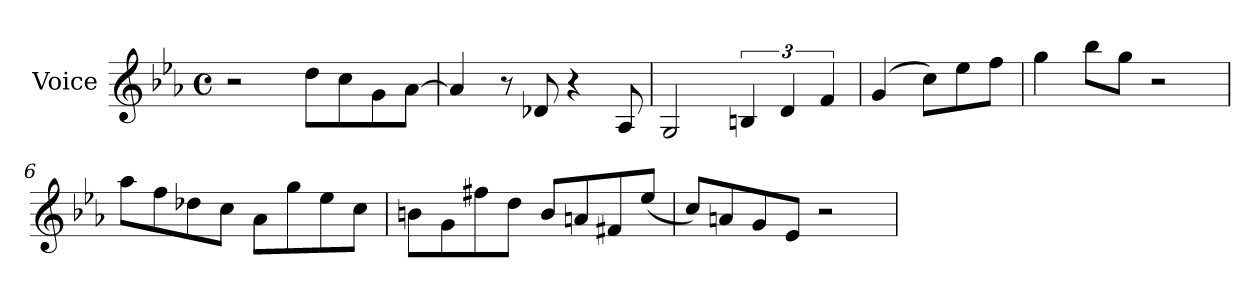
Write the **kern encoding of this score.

**kern
*part1
*staff1
*I"Voice
*I'Voice
*clefG2
*k[b-e-a-]
*M4/4
*met(c)
=1
2rcc
8dd\L
8cc\
8g\
[<8a-\J
=2
4a-/]
8r
8d-X/
4r
8A-/
=3
2G/
6Bn/
6d/
6f/
=4
(<4g/
8cc\L)
8ee-\
8ff\J
=5
4gg\
8bb-\L
8gg\J
2rcc
=6
8aa-\L
8ff\
8dd-X\
8cc\J
8a-\L
8gg\
8ee-\
8cc\J
=7
8bn\L
8g\
8ff#X\
8dd\J
8b/L
8an/
8f#X/
(>8ee-/J
=8
8cc/L)
8an/
8g/
8e-/J
2rcc
=
*-
